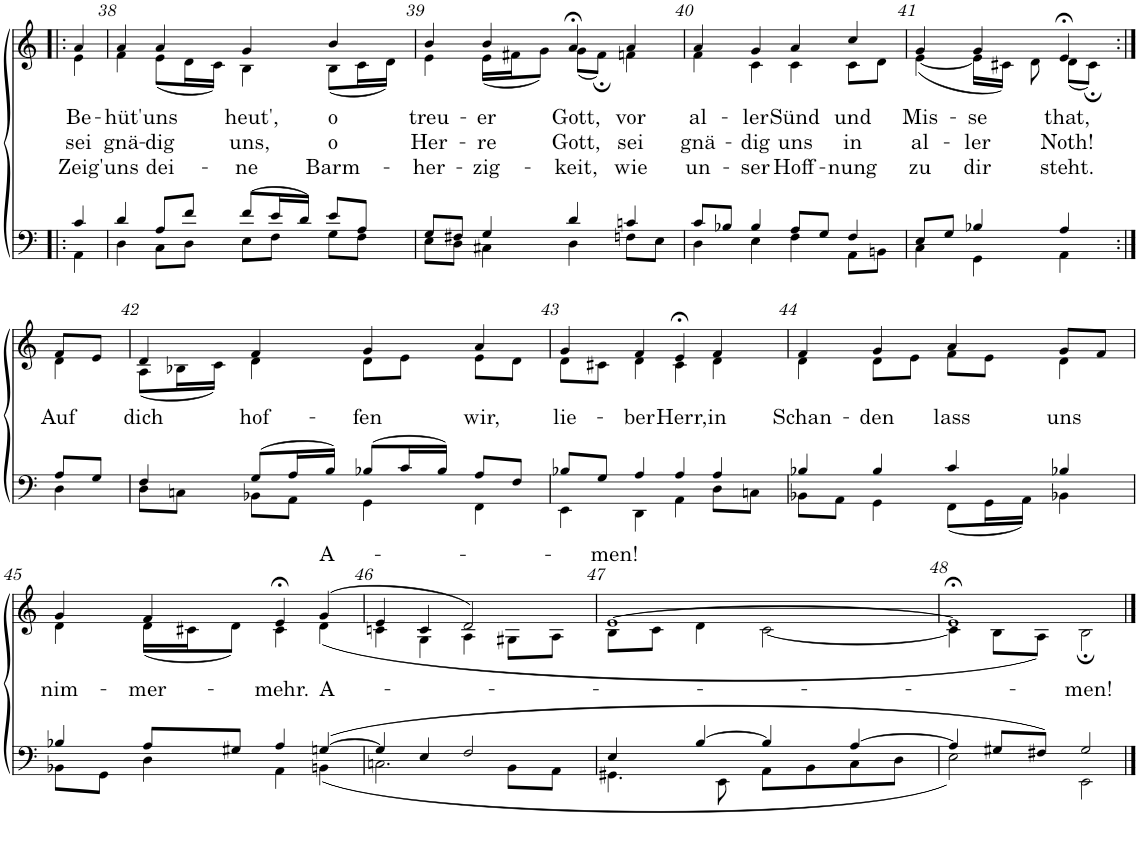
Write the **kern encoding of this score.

**kern	**kern	**text	**text	**text
*part2	*part1	*part1	*part1	*part1
*staff2	*staff1	*staff1	*staff1	*staff1
*I"Tenor/Bass	*I"Soprano/Alto	*	*	*
!!LO:PB:g=z
*clefF4	*clefG2	*	*	*
*k[]	*k[]	*	*	*
*M4/4	*M4/4	*	*	*
*met(c)	*met(c)	*	*	*
=37X7!|:	=37X7!|:	=37X7!|:	=37X7!|:	=37X7!|:
*^	*	*	*	*
!	!	!	!LO:LY:b	!LO:LY:b	!LO:LY:b
*	*	*^	*	*	*
4c/	4AA\	4a/	4e\	Be-	sei	Zeig'
=38	=38	=38	=38	=38	=38	=38
!	!	!	!	!LO:LY:b	!LO:LY:b	!LO:LY:b
4d/	4D\	4a/	4f\	-hüt'	gnä-	uns
!	!	!	!	!LO:LY:b	!LO:LY:b	!LO:LY:b
8A/L	8C\L	4a/	(8e\L	uns	-dig	dei-
8f/J	8D\J	.	16d\L	.	.	.
.	.	.	16c\JJ)	.	.	.
!	!	!	!	!LO:LY:b	!LO:LY:b	!LO:LY:b
(8f/L	8E\L	4g/	4B\	heut',	uns,	-ne
16e/L	8F\J	.	.	.	.	.
16d/JJ)	.	.	.	.	.	.
!	!	!	!	!LO:LY:b	!LO:LY:b	!LO:LY:b
8e/L	8G\L	4b/	(8B\L	o	o	Barm-
8A/J	8F\J	.	16c\L	.	.	.
.	.	.	16d\JJ)	.	.	.
=39	=39	=39	=39	=39	=39	=39
!	!	!	!	!LO:LY:b	!LO:LY:b	!LO:LY:b
8G/L	8E\L	4b/	4e\	treu-	Her-	-her-
8F#X/J	8D\J	.	.	.	.	.
!	!	!	!	!LO:LY:b	!LO:LY:b	!LO:LY:b
4G/	4C#X\	4b/	(16e\LL	-er	-re	-zig-
.	.	.	16f#X\J	.	.	.
.	.	.	8g\J)	.	.	.
!	!	!	!	!LO:LY:b	!LO:LY:b	!LO:LY:b
4d/	4D\	4a;<,/	(8g\L	Gott,	Gott,	-keit,
.	.	.	8f#;\J)	.	.	.
!	!	!	!	!LO:LY:b	!LO:LY:b	!LO:LY:b
4cn/	8Fn\L	4a/	4fn\	vor	sei	wie
.	8E\J	.	.	.	.	.
=40	=40	=40	=40	=40	=40	=40
!	!	!	!	!LO:LY:b	!LO:LY:b	!LO:LY:b
8c/L	4D\	4a/	4f\	al-	gnä-	un-
8B-X/J	.	.	.	.	.	.
!	!	!	!	!LO:LY:b	!LO:LY:b	!LO:LY:b
4B-/	4E\	4g/	4c\	-ler	-dig	-ser
!	!	!	!	!LO:LY:b	!LO:LY:b	!LO:LY:b
8A/L	4F\	4a/	4c\	Sünd	uns	Hoff-
8G/J	.	.	.	.	.	.
!	!	!	!	!LO:LY:b	!LO:LY:b	!LO:LY:b
4F/	8AA\L	4cc/	8c\L	und	in	-nung
.	8BBn\J	.	8d\J	.	.	.
=41	=41	=41	=41	=41	=41	=41
!	!	!	!	!LO:LY:b	!LO:LY:b	!LO:LY:b
8E/L	4C\	4g/	([4e\	Mis-	al-	zu
8G/J	.	.	.	.	.	.
!	!	!	!	!LO:LY:b	!LO:LY:b	!LO:LY:b
4B-X/	4GG\	4g/	16e\LL]	-se	-ler	dir
.	.	.	16c#X\JJ)	.	.	.
.	.	.	8d\	.	.	.
!	!	!	!	!LO:LY:b	!LO:LY:b	!LO:LY:b
4A/	4AA\	4e;<,/	(8d\L	that,	Noth!	steht.
.	.	.	8c#;\J)	.	.	.
!!LO:LB:g=z	!!
=41X8:|!	=41X8:|!	=41X8:|!	=41X8:|!	=41X8:|!	=41X8:|!	=41X8:|!
!	!	!	!	!LO:LY:b	!	!
8A/L	4D\	8f/L	4d\	Auf	.	.
8G/J	.	8e/J	.	.	.	.
=42	=42	=42	=42	=42	=42	=42
!	!	!	!	!LO:LY:b	!	!
4F/	8D\L	4d/	(8A\L	dich	.	.
.	8Cn\J	.	16B-X\L	.	.	.
.	.	.	16c\JJ)	.	.	.
!	!	!	!	!LO:LY:b	!	!
(8G;</L	8BB-X\L	4f/	4d\	hof-	.	.
16A/L	8AA\J	.	.	.	.	.
16B/JJ)	.	.	.	.	.	.
!	!	!	!	!LO:LY:b	!	!
(8B-X/L	4GG\	4g/	8d\L	-fen	.	.
16c/L	.	.	8e\J	.	.	.
16B-/JJ)	.	.	.	.	.	.
!	!	!	!	!LO:LY:b	!	!
8A/L	4FF\	4a/	8e\L	wir,	.	.
8F/J	.	.	8d\J	.	.	.
=43	=43	=43	=43	=43	=43	=43
!	!	!	!	!LO:LY:b	!	!
8B-X/L	4EE\	4g/	8d\L	lie-	.	.
8G/J	.	.	8c#X\J	.	.	.
!	!	!	!	!LO:LY:b	!	!
4A/	4DD\	4f/	4d\	-ber	.	.
!	!	!	!	!LO:LY:b	!	!
4A/	4AA\	4e;<,/	4c#\	Herr,	.	.
!	!	!	!	!LO:LY:b	!	!
4A/	8D\L	4f/	4d\	in	.	.
.	8Cn\J	.	.	.	.	.
=44	=44	=44	=44	=44	=44	=44
!	!	!	!	!LO:LY:b	!	!
4B-X/	8BB-X\L	4f/	4d\	Schan-	.	.
.	8AA\J	.	.	.	.	.
!	!	!	!	!LO:LY:b	!	!
4B-/	4GG\	4g/	8d\L	-den	.	.
.	.	.	8e\J	.	.	.
!	!	!	!	!LO:LY:b	!	!
4c/	(8FF\L	4a/	8f\L	lass	.	.
.	16GG\L	.	8e\J	.	.	.
.	16AA\JJ)	.	.	.	.	.
!	!	!	!	!LO:LY:b	!	!
4B-X/	4BB-X\	8g/L	4d\	uns	.	.
.	.	8f/J	.	.	.	.
!!LO:LB:g=z	!!
=45	=45	=45	=45	=45	=45	=45
!	!	!	!	!LO:LY:b	!	!
4B-X/	8BB-X\L	4g/	4d\	nim-	.	.
.	8GG\J	.	.	.	.	.
!	!	!	!	!LO:LY:b	!	!
8A/L	4D\	4f/	(16d\LL	-mer-	.	.
.	.	.	16c#X\J	.	.	.
8G#X/J	.	.	8d\J)	.	.	.
!	!	!	!	!LO:LY:b	!	!
4A/	4AA\	4e;<,/	4c#\	-mehr.	.	.
!	!	!	!	!LO:LY:a	!	!
!	!	!	!	!LO:LY:b	!	!
([4Gn/	(4BBn\	(4g/	(4d\	A-	.	.
=46	=46	=46	=46	=46	=46	=46
4G/]	2.Cn\	4e/	4cn\	.	.	.
4E/	.	4c/	4G\	.	.	.
2F/	.	2d/)	4A\	.	.	.
.	8BB\L	.	8G#X\L	.	.	.
.	8AA\J	.	8A\J	.	.	.
=47	=47	=47	=47	=47	=47	=47
!	!	!	!	!LO:LY:a	!	!
4E/	4.GG#X\	[1e	8B\L	men!	.	.
.	.	.	8c\J	.	.	.
[4B/	.	.	4d\	.	.	.
.	8EE\	.	.	.	.	.
4B/]	8AA\L	.	[2c\	.	.	.
.	8BB\	.	.	.	.	.
[4A/	8C\	.	.	.	.	.
.	8D\J	.	.	.	.	.
=48	=48	=48	=48	=48	=48	=48
4A/]	2E\)	1e;<]	4c\]	.	.	.
8G#X/L	.	.	8B\L	.	.	.
8F#X/J)	.	.	8A\J)	.	.	.
!	!	!	!	!LO:LY:b	!	!
2G#/	2EE\	.	2B;\	-men!	.	.
*v	*v	*	*	*	*	*
*	*v	*v	*	*	*
==	==	==	==	==
*-	*-	*-	*-	*-
